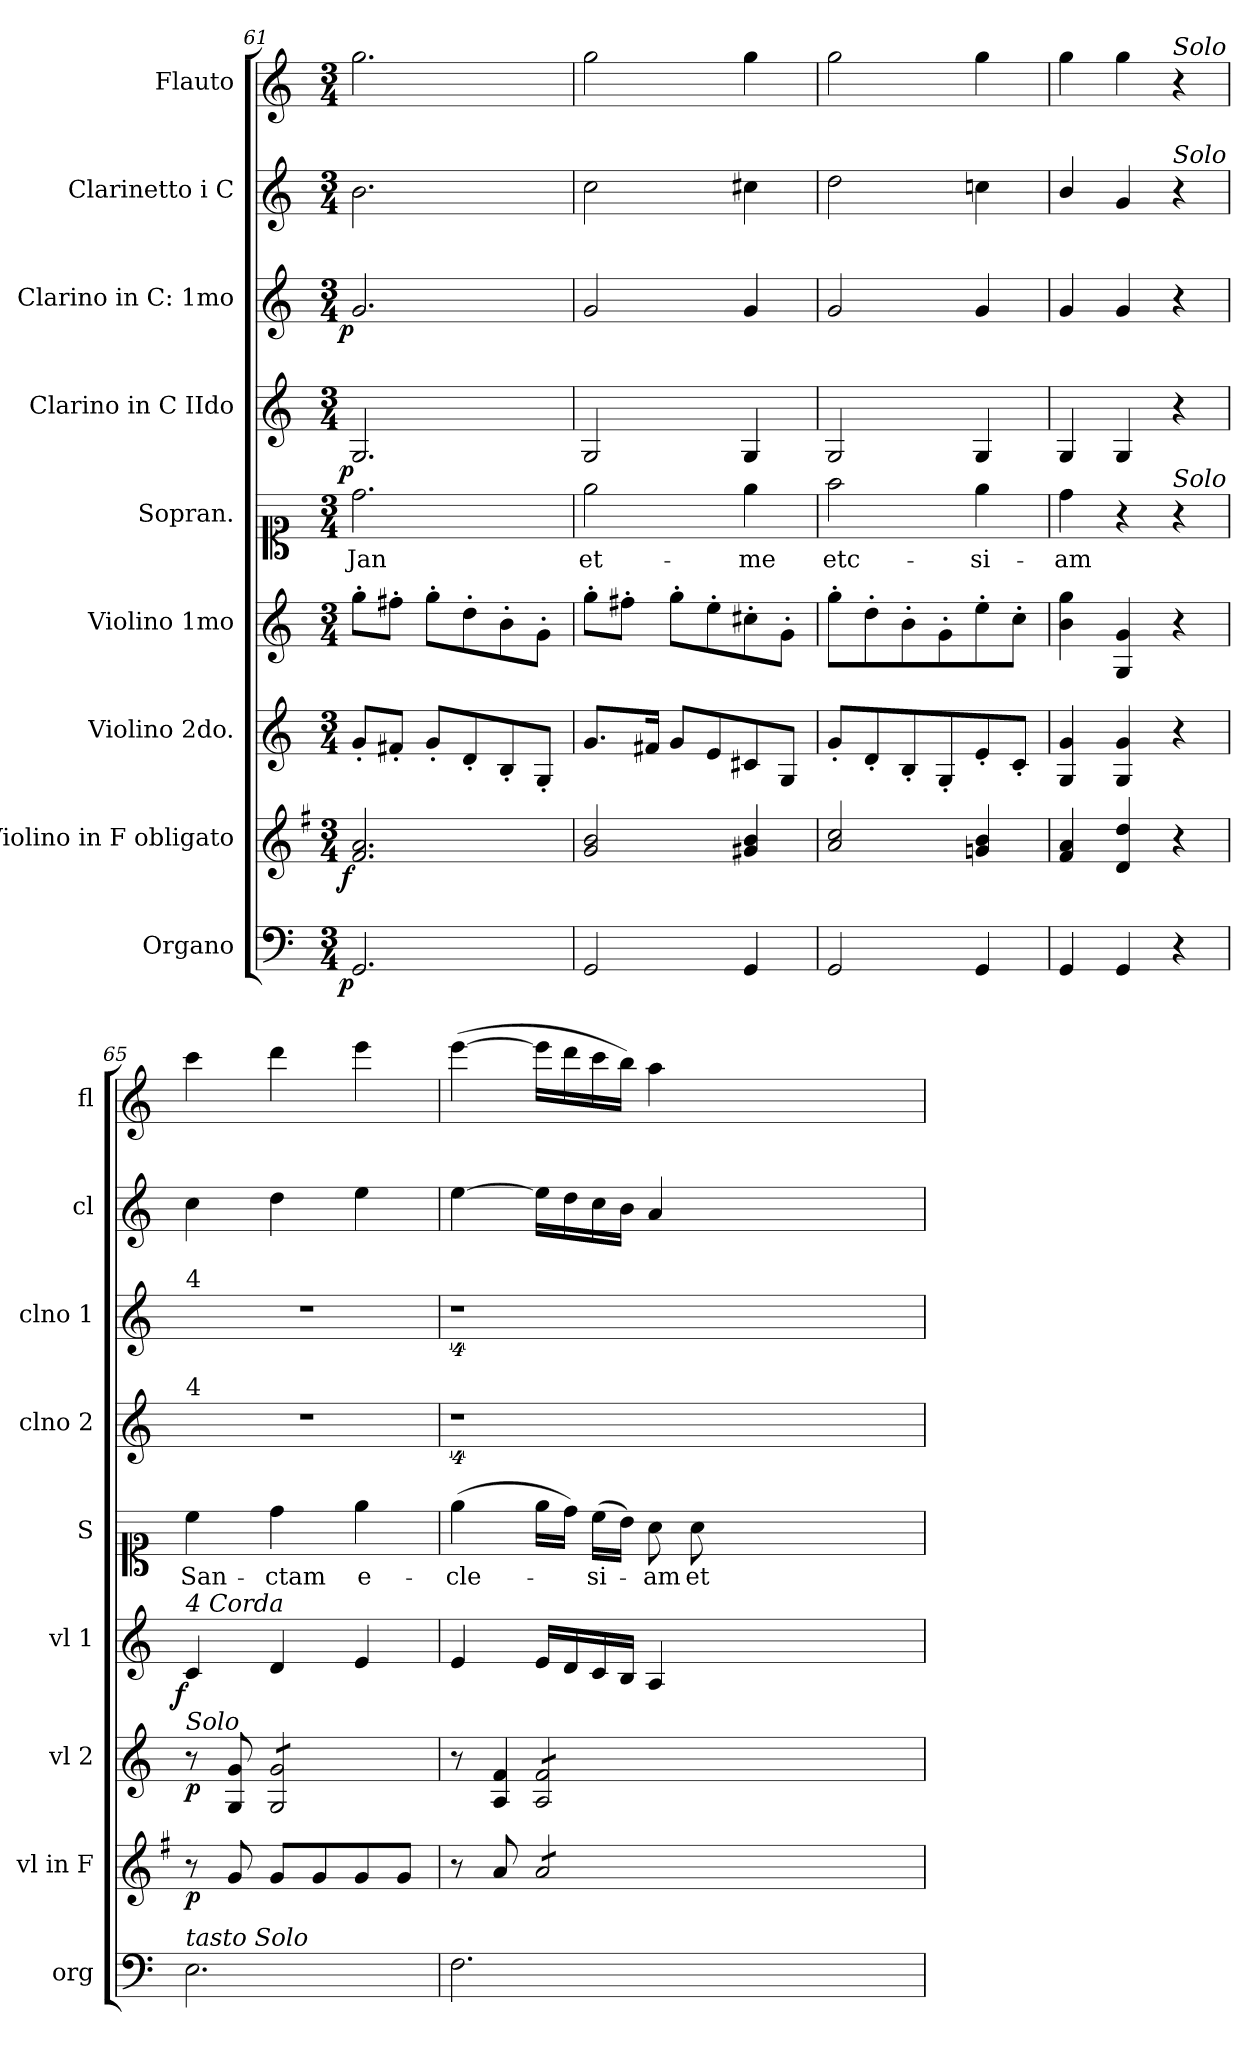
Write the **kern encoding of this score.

**kern	**dynam	**kern	**dynam	**kern	**dynam	**kern	**dynam	**kern	**text	**kern	**dynam	**kern	**dynam	**kern	**kern
*part9	*part9	*part8	*part8	*part7	*part7	*part6	*part6	*part5	*part5	*part4	*part4	*part3	*part3	*part2	*part1
*staff9	*staff9	*staff8	*staff8	*staff7	*staff7	*staff6	*staff6	*staff5	*staff5	*staff4	*staff4	*staff3	*staff3	*staff2	*staff1
*I"Organo	*	*I"Violino in F obligato	*	*I"Violino 2do.	*	*I"Violino 1mo	*	*I"Sopran.	*	*I"Clarino in C IIdo	*	*I"Clarino in C: 1mo	*	*I"Clarinetto i C	*I"Flauto
*I'org	*	*I'vl in F	*	*I'vl 2	*	*I'vl 1	*	*I'S	*	*I'clno 2	*	*I'clno 1	*	*I'cl	*I'fl
*clefF4	*	*clefG2	*	*clefG2	*	*clefG2	*	*clefC1	*	*clefG2	*	*clefG2	*	*clefG2	*clefG2
*	*	*ITrd4c7	*	*	*	*	*	*	*	*	*	*	*	*	*
*k[]	*	*k[]	*	*k[]	*	*k[]	*	*k[]	*	*k[]	*	*k[]	*	*k[]	*k[]
*M3/4	*	*M3/4	*	*M3/4	*	*M3/4	*	*M3/4	*	*M3/4	*	*M3/4	*	*M3/4	*M3/4
=61	=61	=61	=61	=61	=61	=61	=61	=61	=61	=61	=61	=61	=61	=61	=61
!	!LO:DY:b:rj	!	!LO:DY:b:rj	!	!	!	!	!	!	!	!LO:DY:b:rj	!	!LO:DY:b:rj	!	!
2.GG/	p	2.B/ 2.d/	f	8g'>/L	.	8gg'\L	.	2.dd\	Jan	2.G/	p	2.g/	p	2.b\	2.gg\
.	.	.	.	8f#X'>/J	.	8ff#X'\J	.	.	.	.	.	.	.	.	.
.	.	.	.	8g'>/L	.	8gg'\L	.	.	.	.	.	.	.	.	.
.	.	.	.	8d'>/	.	8dd'\	.	.	.	.	.	.	.	.	.
.	.	.	.	8B'>/	.	8b'\	.	.	.	.	.	.	.	.	.
.	.	.	.	8G'>/J	.	8g'\J	.	.	.	.	.	.	.	.	.
=62	=62	=62	=62	=62	=62	=62	=62	=62	=62	=62	=62	=62	=62	=62	=62
2GG/	.	2c/ 2e/	.	8.g/L	.	8gg'\L	.	2ee\	et-	2G/	.	2g/	.	2cc\	2gg\
.	.	.	.	.	.	8ff#X'\J	.	.	.	.	.	.	.	.	.
.	.	.	.	16f#X/Jk	.	.	.	.	.	.	.	.	.	.	.
.	.	.	.	8g/L	.	8gg'\L	.	.	.	.	.	.	.	.	.
.	.	.	.	8e/	.	8ee'\	.	.	.	.	.	.	.	.	.
4GG/	.	4c#X/ 4e/	.	8c#X/	.	8cc#X'\	.	4ee\	-me	4G/	.	4g/	.	4cc#X\	4gg\
.	.	.	.	8G/J	.	8g'\J	.	.	.	.	.	.	.	.	.
=63	=63	=63	=63	=63	=63	=63	=63	=63	=63	=63	=63	=63	=63	=63	=63
2GG/	.	2d/ 2f/	.	8g'/L	.	8gg'\L	.	2ff\	etc-	2G/	.	2g/	.	2dd\	2gg\
.	.	.	.	8d'/	.	8dd'\	.	.	.	.	.	.	.	.	.
.	.	.	.	8B'/	.	8b'\	.	.	.	.	.	.	.	.	.
.	.	.	.	8G'/	.	8g'\	.	.	.	.	.	.	.	.	.
4GG/	.	4cn/ 4e/	.	8e'/	.	8ee'\	.	4ee\	-si-	4G/	.	4g/	.	4ccn\	4gg\
.	.	.	.	8c'/J	.	8cc'\J	.	.	.	.	.	.	.	.	.
=64	=64	=64	=64	=64	=64	=64	=64	=64	=64	=64	=64	=64	=64	=64	=64
4GG/	.	4B/ 4d/	.	4G/ 4g/	.	4b\ 4gg\	.	4dd\	-am	4G/	.	4g/	.	4b/	4gg\
4GG/	.	4G/ 4g/	.	4G/ 4g/	.	4G/ 4g/	.	4r	.	4G/	.	4g/	.	4g/	4gg\
!	!	!	!	!	!	!	!	!	!	!	!	!	!	!	!LO:TX:a:i:t=Solo
!	!	!	!	!	!	!	!	!	!	!	!	!	!	!LO:TX:a:i:t=Solo	!
!	!	!	!	!	!	!	!	!LO:TX:a:i:t=Solo	!	!	!	!	!	!	!
4r	.	4r	.	4r	.	4r	.	4r	.	4r	.	4r	.	4r	4r
=65	=65	=65	=65	=65	=65	=65	=65	=65	=65	=65	=65	=65	=65	=65	=65
!	!	!	!	!	!	!	!	!	!	!	!	!LO:TX:a:t=4	!	!	!
!	!	!	!	!	!	!	!	!	!	!LO:TX:a:t=4	!	!	!	!	!
!	!	!	!	!	!	!LO:TX:b:i:t=Solo	!	!	!	!	!	!	!	!	!
!	!	!	!	!	!	!LO:TX:a:i:t=4 Corda	!	!	!	!	!	!	!	!	!
!LO:TX:a:i:t=tasto Solo	!	!	!	!	!	!	!	!	!	!	!	!	!	!	!
!	!	!	!LO:DY:b	!	!LO:DY:b	!	!LO:DY:b:rj	!	!	!	!	!	!	!	!
2.E\	.	8r	p	8r	p	4c/	f	4cc\	San-	2.r	.	2.r	.	4cc\	4ccc\
.	.	8c/	.	8G/ 8g/	.	.	.	.	.	.	.	.	.	.	.
*	*	*	*	*tremolo	*	*	*	*	*	*	*	*	*	*	*
.	.	8c/L	.	8G/ 8g/L	.	4d/	.	4dd\	-ctam	.	.	.	.	4dd\	4ddd\
.	.	8c/	.	8G/ 8g/	.	.	.	.	.	.	.	.	.	.	.
.	.	8c/	.	8G/ 8g/	.	4e/	.	4ee\	e-	.	.	.	.	4ee\	4eee\
.	.	8c/J	.	8G/ 8g/J	.	.	.	.	.	.	.	.	.	.	.
*	*	*	*	*Xtremolo	*	*	*	*	*	*	*	*	*	*	*
=66	=66	=66	=66	=66	=66	=66	=66	=66	=66	=66	=66	=66	=66	=66	=66
2.F\	.	8r	.	8r	.	4e/	.	(>4ee\	-cle-	4%9r	.	4%9r	.	[4ee\	(>[4eee\
!	!	!	!	!LO:N:vis=4	!	!	!	!	!	!	!	!	!	!	!
.	.	8d/	.	8A/ 8f/	.	.	.	.	.	.	.	.	.	.	.
*	*	*tremolo	*	*	*	*	*	*	*	*	*	*	*	*	*
*	*	*	*	*tremolo	*	*	*	*	*	*	*	*	*	*	*
.	.	8d/L	.	8A/ 8f/L	.	16e/LL	.	16ee\LL	.	.	.	.	.	16ee\LL]	16eee\LL]
.	.	.	.	.	.	16d/	.	16dd\JJ)	.	.	.	.	.	16dd\	16ddd\
.	.	8d/	.	8A/ 8f/	.	16c/	.	(>16cc\LL	-si-	.	.	.	.	16cc\	16ccc\
.	.	.	.	.	.	16B/JJ	.	16b\JJ)	.	.	.	.	.	16b\JJ	16bb\JJ)
.	.	8d/	.	8A/ 8f/	.	4A/	.	8a\	-am	.	.	.	.	4a/	4aa\
.	.	8d/J	.	8A/ 8f/J	.	.	.	8a\	et	.	.	.	.	.	.
*	*	*	*	*Xtremolo	*	*	*	*	*	*	*	*	*	*	*
*	*	*Xtremolo	*	*	*	*	*	*	*	*	*	*	*	*	*
1.ryy	.	1.ryy	.	1.ryy	.	1.ryy	.	1.ryy	.	.	.	.	.	1.ryy	1.ryy
=	=	=	=	=	=	=	=	=	=	=	=	=	=	=	=
*-	*-	*-	*-	*-	*-	*-	*-	*-	*-	*-	*-	*-	*-	*-	*-
